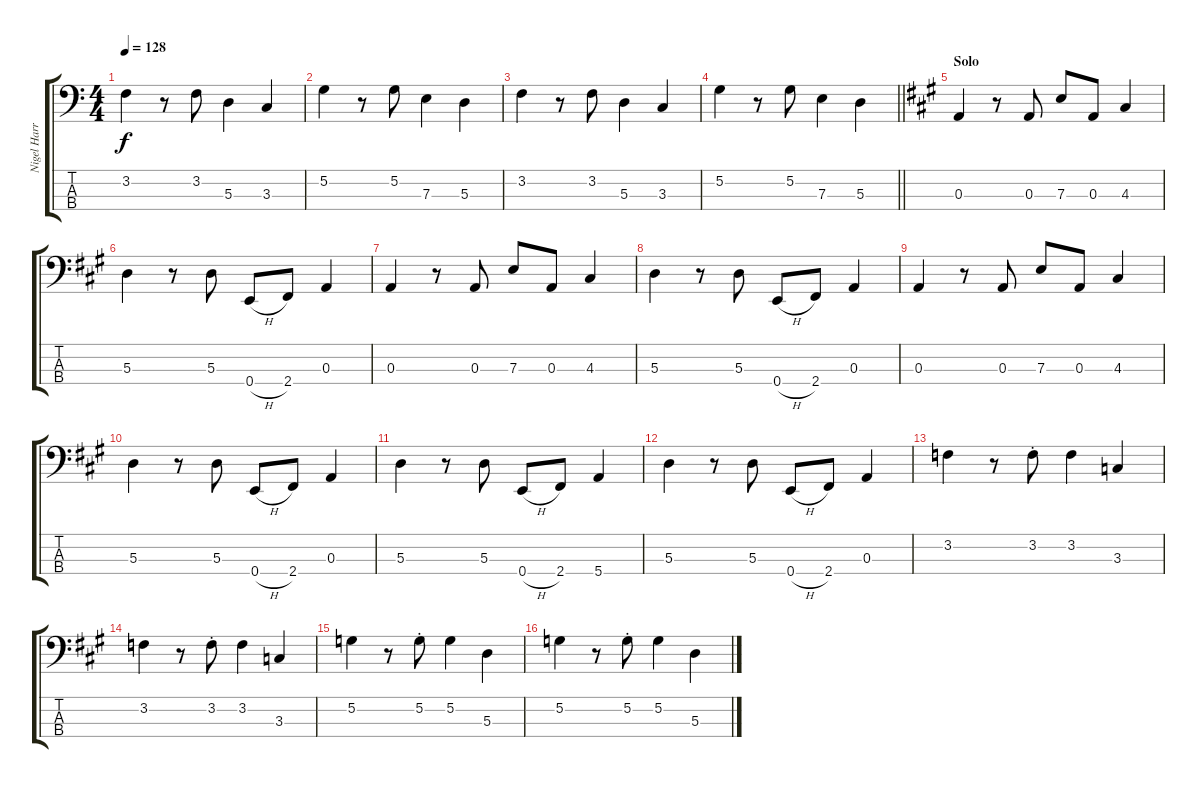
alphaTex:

\track ("Nigel Harrison" "Nigel Harr") {instrument electricbassfinger}
\staff {score tabs}
\tuning (G2 D2 A1 E1) {hide}
\ts (4 4)
\tempo 128
\clef f4
\ks c
3.2.4{dy f} r.8 3.2.8 5.3.4 3.3.4 |
5.2.4 r.8 5.2.8 7.3.4 5.3.4 |
3.2.4 r.8 3.2.8 5.3.4 3.3.4 |
\barLineRight lightlight
5.2.4 r.8 5.2.8 7.3.4 5.3.4 |
\section ("" "Solo")
\ks a
0.3.4 r.8 0.3.8 7.3.8 0.3.8 4.3.4 |
5.3.4 r.8 5.3.8 0.4{h}.8 2.4.8 0.3.4 |
0.3.4 r.8 0.3.8 7.3.8 0.3.8 4.3.4 |
5.3.4 r.8 5.3.8 0.4{h}.8 2.4.8 0.3.4 |
0.3.4 r.8 0.3.8 7.3.8 0.3.8 4.3.4 |
5.3.4 r.8 5.3.8 0.4{h}.8 2.4.8 0.3.4 |
5.3.4 r.8 5.3.8 0.4{h}.8 2.4.8 5.4.4 |
5.3.4 r.8 5.3.8 0.4{h}.8 2.4.8 0.3.4 |
3.2.4 r.8 3.2{st}.8 3.2.4 3.3.4 |
3.2.4 r.8 3.2{st}.8 3.2.4 3.3.4 |
5.2.4 r.8 5.2{st}.8 5.2.4 5.3.4 |
5.2.4 r.8 5.2{st}.8 5.2.4 5.3.4
